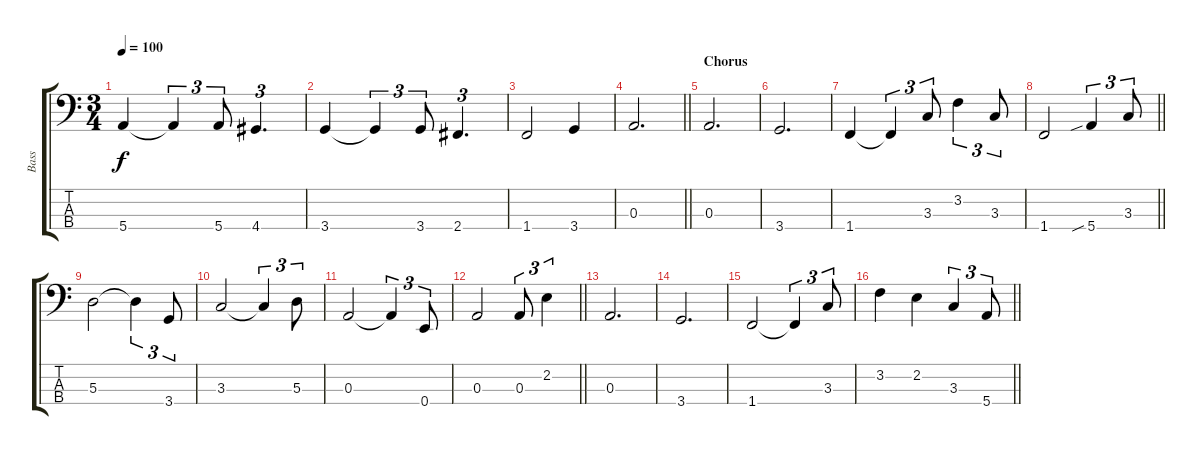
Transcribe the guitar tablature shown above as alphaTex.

\track ("Bass" "Bass") {instrument electricbassfinger}
\staff {score tabs}
\tuning (G2 D2 A1 E1) {hide}
\ts (3 4)
\tempo 100
\clef f4
\ks c
5.4.4{dy f} 5.4{t}.4{tu (3 2)} 5.4.8{tu (3 2)} 4.4.4{d tu (3 2)} |
3.4.4 3.4{t}.4{tu (3 2)} 3.4.8{tu (3 2)} 2.4.4{d tu (3 2)} |
1.4.2 3.4.4 |
\barLineRight lightlight
0.3.2{d} |
\section ("" "Chorus")
0.3.2{d} |
3.4.2{d} |
1.4.4 1.4{t}.4{tu (3 2)} 3.3.8{tu (3 2)} 3.2.4{tu (3 2)} 3.3.8{tu (3 2)} |
\barLineRight lightlight
1.4.2 5.4{sib}.4{tu (3 2)} 3.3.8{tu (3 2)} |
5.3.2 5.3{t}.4{tu (3 2)} 3.4.8{tu (3 2)} |
3.3.2 3.3{t}.4{tu (3 2)} 5.3.8{tu (3 2)} |
0.3.2 0.3{t}.4{tu (3 2)} 0.4.8{tu (3 2)} |
\barLineRight lightlight
0.3.2 0.3.8{tu (3 2)} 2.2.4{tu (3 2)} |
0.3.2{d} |
3.4.2{d} |
1.4.2 1.4{t}.4{tu (3 2)} 3.3.8{tu (3 2)} |
\barLineRight lightlight
3.2.4 2.2.4 3.3.4{tu (3 2)} 5.4.8{tu (3 2)}
